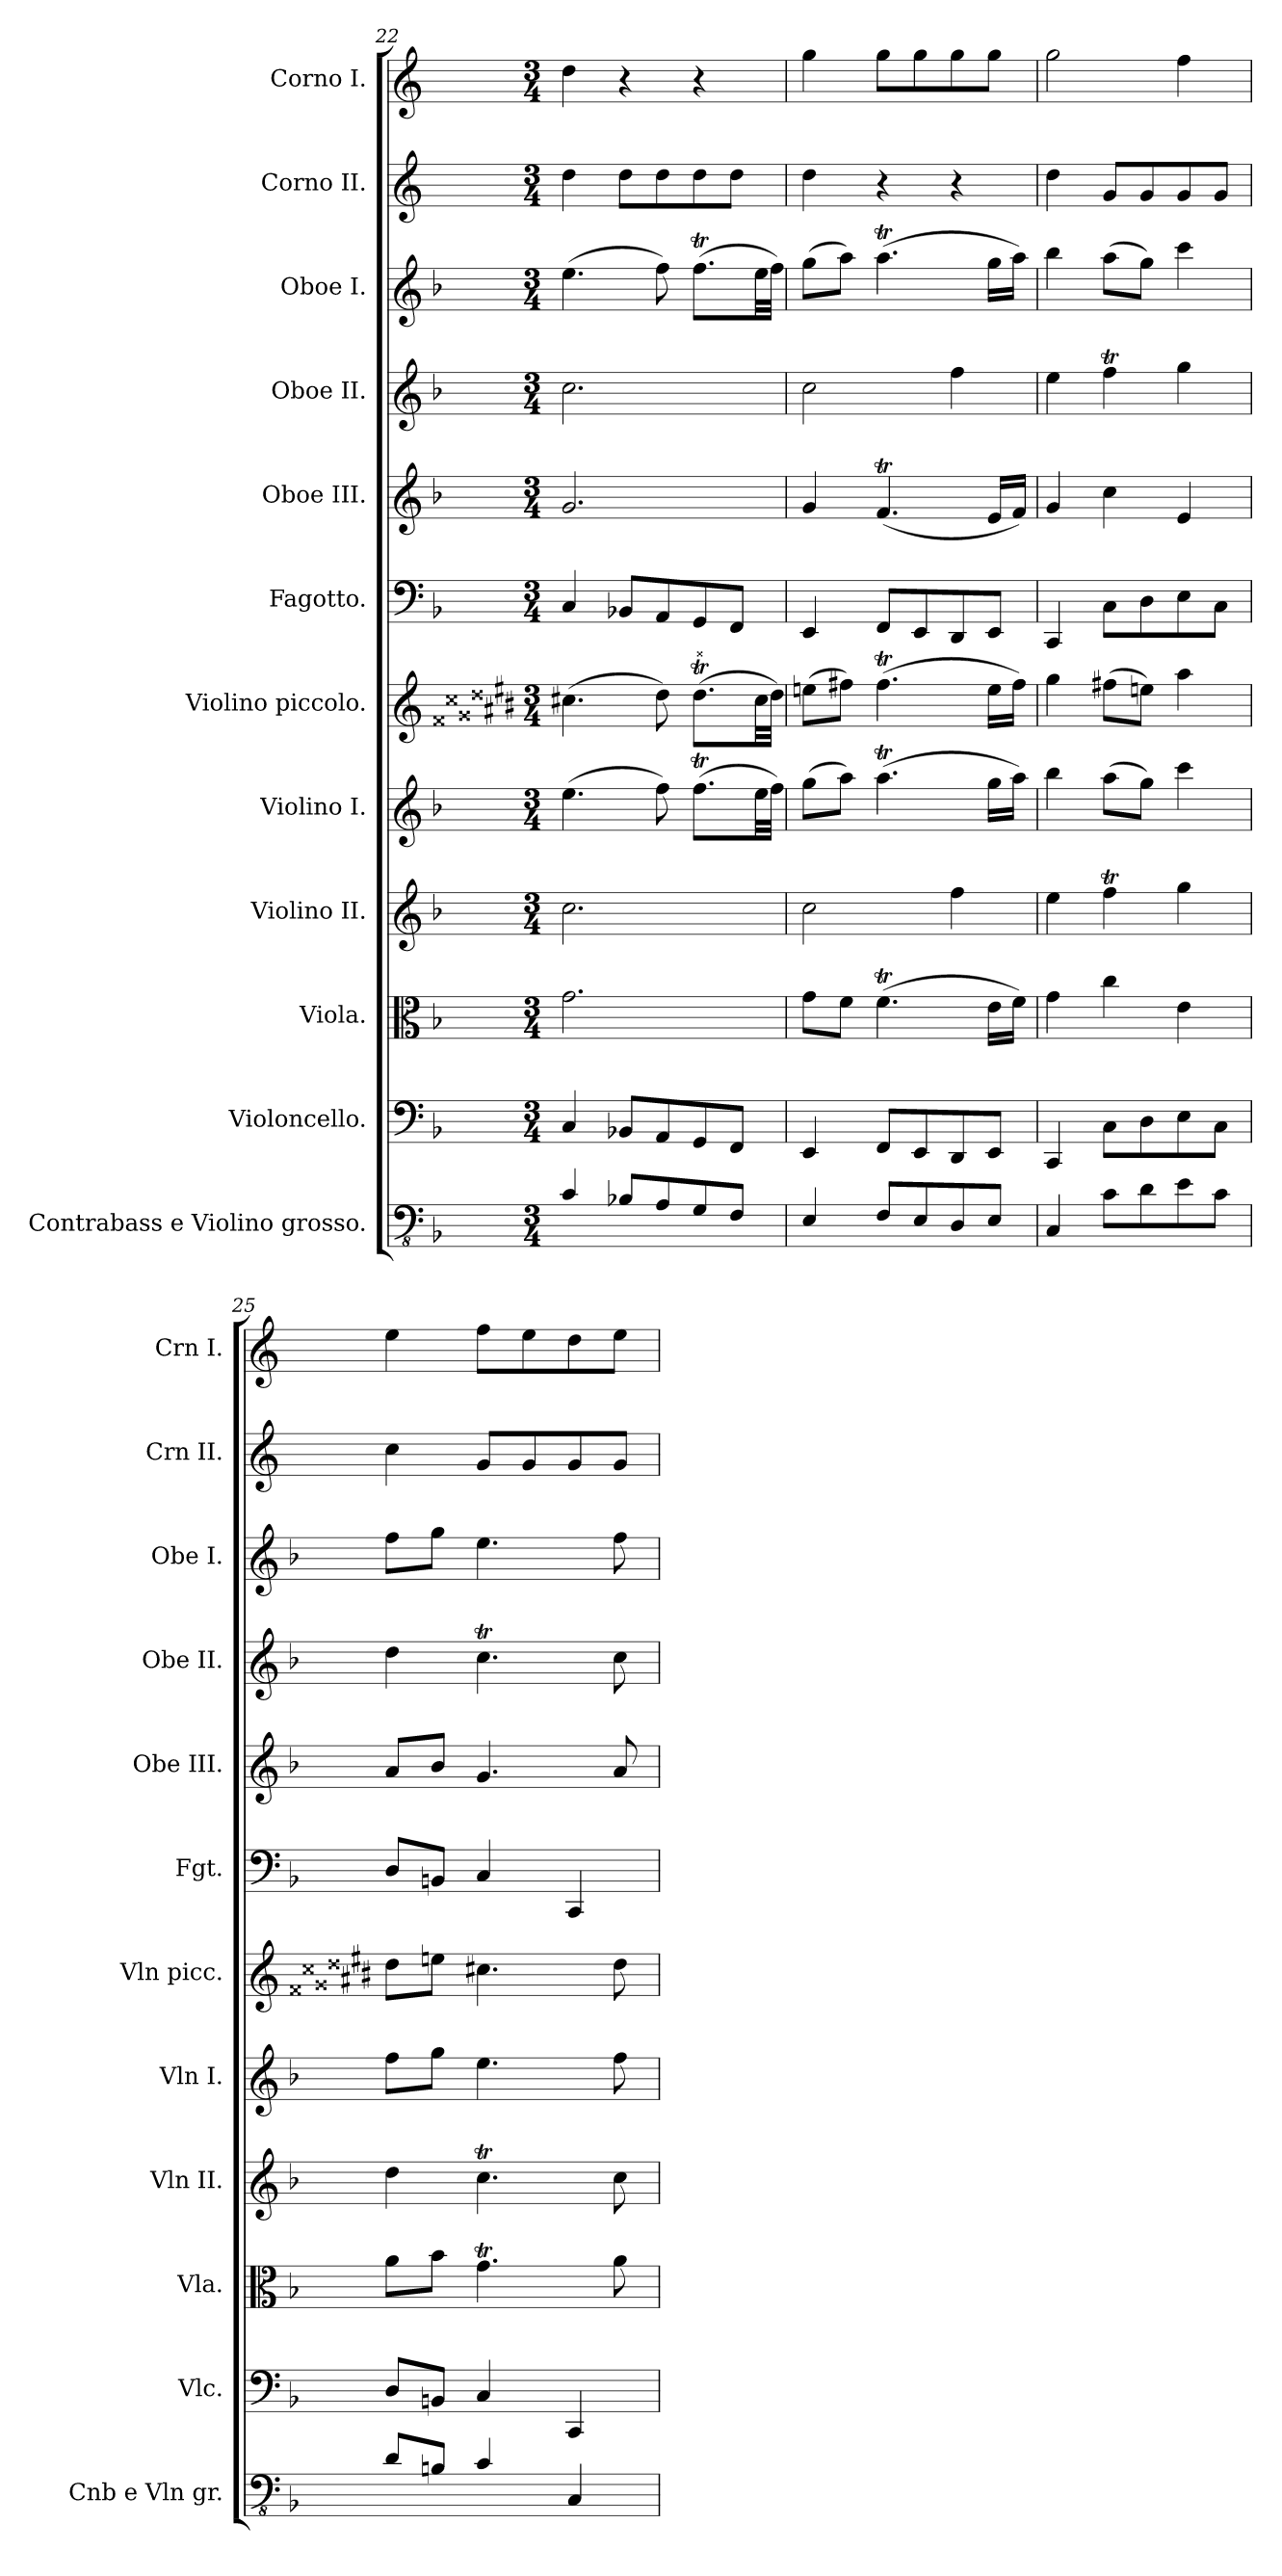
**kern	**kern	**kern	**kern	**kern	**kern	**kern	**kern	**kern	**kern	**kern	**kern
*part12	*part11	*part10	*part9	*part8	*part7	*part6	*part5	*part4	*part3	*part2	*part1
*staff12	*staff11	*staff10	*staff9	*staff8	*staff7	*staff6	*staff5	*staff4	*staff3	*staff2	*staff1
*I"Contrabass e Violino grosso.	*I"Violoncello.	*I"Viola.	*I"Violino II.	*I"Violino I.	*I"Violino piccolo.	*I"Fagotto.	*I"Oboe III.	*I"Oboe II.	*I"Oboe I.	*I"Corno II.	*I"Corno I.
*I'Cnb e Vln gr.	*I'Vlc.	*I'Vla.	*I'Vln II.	*I'Vln I.	*I'Vln picc.	*I'Fgt.	*I'Obe III.	*I'Obe II.	*I'Obe I.	*I'Crn II.	*I'Crn I.
*clefFv4	*clefF4	*clefC3	*clefG2	*clefG2	*clefG2	*clefF4	*clefG2	*clefG2	*clefG2	*clefG2	*clefG2
*ITrd7c12	*	*	*	*	*ITrd-1c-3	*	*	*	*	*ITrd4c7	*ITrd4c7
*k[b-]	*k[b-]	*k[b-]	*k[b-]	*k[b-]	*k[f##c##g##d##a#e#b#]	*k[b-]	*k[b-]	*k[b-]	*k[b-]	*k[b-]	*k[b-]
*M3/4	*M3/4	*M3/4	*M3/4	*M3/4	*M3/4	*M3/4	*M3/4	*M3/4	*M3/4	*M3/4	*M3/4
=22	=22	=22	=22	=22	=22	=22	=22	=22	=22	=22	=22
4CC/	4C/	2.g\	2.cc\	(>4.ee\	(>4.dd##\	4C/	2.g/	2.cc\	(>4.ee\	4g\	4g\
8BBB-X/L	8BB-X/L	.	.	.	.	8BB-X/L	.	.	.	8g\L	4r
8AAA/	8AA/	.	.	8ff\)	8ee#\)	8AA/	.	.	8ff\)	8g\	.
8GGG/	8GG/	.	.	(>8.ffT\L	(>8.ee#T\L	8GG/	.	.	(>8.ffT\L	8g\	4r
8FFF/J	8FF/J	.	.	.	.	8FF/J	.	.	.	8g\J	.
.	.	.	.	32ee\LL	32dd##\LL	.	.	.	32ee\LL	.	.
.	.	.	.	32ff\JJJ)	32ee#\JJJ)	.	.	.	32ff\JJJ)	.	.
=23	=23	=23	=23	=23	=23	=23	=23	=23	=23	=23	=23
4EEE/	4EE/	8g\L	2cc\	(>8gg\L	(>8ff##\L	4EE/	4g/	2cc\	(>8gg\L	4g\	4cc\
.	.	8f\J	.	8aa\J)	8gg##\J)	.	.	.	8aa\J)	.	.
8FFF/L	8FF/L	(>4.fT\	.	(>4.aat\	(>4.gg##t\	8FF/L	(<4.fT/	.	(>4.aat\	4r	8cc\L
8EEE/	8EE/	.	.	.	.	8EE/	.	.	.	.	8cc\
8DDD/	8DD/	.	4ff\	.	.	8DD/	.	4ff\	.	4r	8cc\
8EEE/J	8EE/J	16e\LL	.	16gg\LL	16ff##\LL	8EE/J	16e/LL	.	16gg\LL	.	8cc\J
.	.	16f\JJ)	.	16aa\JJ)	16gg##\JJ)	.	16f/JJ)	.	16aa\JJ)	.	.
=24	=24	=24	=24	=24	=24	=24	=24	=24	=24	=24	=24
4CCC/	4CC/	4g\	4ee\	4bb-\	4aa#\	4CC/	4g/	4ee\	4bb-\	4g\	2cc\
8CC\L	8C\L	4cc\	4ffT\	(>8aa\L	(>8gg##\L	8C\L	4cc\	4ffT\	(>8aa\L	8c/L	.
8DD\	8D\	.	.	8gg\J)	8ff##\J)	8D\	.	.	8gg\J)	8c/	.
8EE\	8E\	4e\	4gg\	4ccc\	4bb#\	8E\	4e/	4gg\	4ccc\	8c/	4b-\
8CC\J	8C\J	.	.	.	.	8C\J	.	.	.	8c/J	.
=25	=25	=25	=25	=25	=25	=25	=25	=25	=25	=25	=25
8DD/L	8D/L	8a\L	4dd\	8ff\L	8ee#\L	8D/L	8a/L	4dd\	8ff\L	4f\	4a\
8BBBn/J	8BBn/J	8b-\J	.	8gg\J	8ff##\J	8BBn/J	8b-/J	.	8gg\J	.	.
4CC/	4C/	4.gT\	4.ccT\	4.ee\	4.dd##\	4C/	4.g/	4.ccT\	4.ee\	8c/L	8b-\L
.	.	.	.	.	.	.	.	.	.	8c/	8a\
4CCC/	4CC/	.	.	.	.	4CC/	.	.	.	8c/	8g\
.	.	8a\	8cc\	8ff\	8ee#\	.	8a/	8cc\	8ff\	8c/J	8a\J
=	=	=	=	=	=	=	=	=	=	=	=
*-	*-	*-	*-	*-	*-	*-	*-	*-	*-	*-	*-
